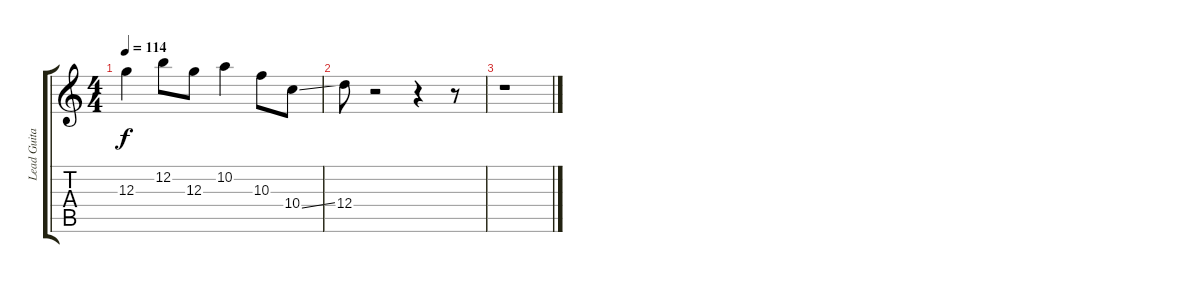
\track ("Lead Guitar" "Lead Guita") {instrument distortionguitar}
\staff {score tabs}
\tuning (E4 B3 G3 D3 A2 E2) {hide}
\ts (4 4)
\tempo 114
\clef g2
\ks c
12.3.4{dy f} 12.2.8 12.3.8 10.2.4 10.3.8 10.4{ss}.8 |
12.4.8 r.2 r.4 r.8 |
r.1
